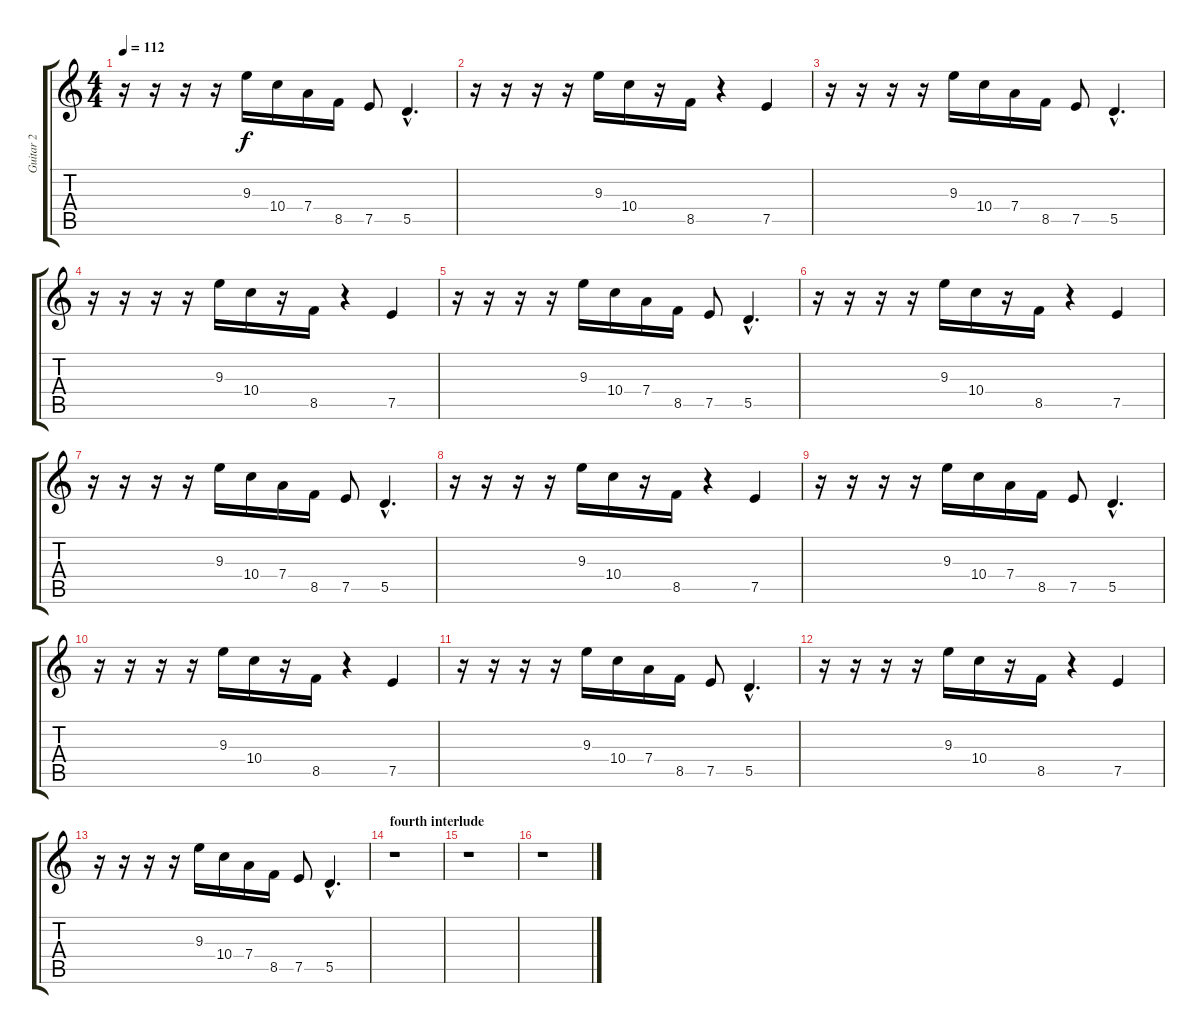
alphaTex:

\track ("Guitar 2" "Guitar 2") {instrument overdrivenguitar}
\staff {score tabs}
\tuning (E4 B3 G3 D3 A2 E2) {hide}
\ts (4 4)
\tempo 112
\clef g2
\ks c
r.16{dy f} r.16 r.16 r.16 9.3.16 10.4.16 7.4.16 8.5.16 7.5.8 5.5{hac}.4{d} |
r.16 r.16 r.16 r.16 9.3.16 10.4.16 r.16 8.5.16 r.4 7.5.4 |
r.16 r.16 r.16 r.16 9.3.16 10.4.16 7.4.16 8.5.16 7.5.8 5.5{hac}.4{d} |
r.16 r.16 r.16 r.16 9.3.16 10.4.16 r.16 8.5.16 r.4 7.5.4 |
r.16 r.16 r.16 r.16 9.3.16 10.4.16 7.4.16 8.5.16 7.5.8 5.5{hac}.4{d} |
r.16 r.16 r.16 r.16 9.3.16 10.4.16 r.16 8.5.16 r.4 7.5.4 |
r.16 r.16 r.16 r.16 9.3.16 10.4.16 7.4.16 8.5.16 7.5.8 5.5{hac}.4{d} |
r.16 r.16 r.16 r.16 9.3.16 10.4.16 r.16 8.5.16 r.4 7.5.4 |
r.16 r.16 r.16 r.16 9.3.16 10.4.16 7.4.16 8.5.16 7.5.8 5.5{hac}.4{d} |
r.16 r.16 r.16 r.16 9.3.16 10.4.16 r.16 8.5.16 r.4 7.5.4 |
r.16 r.16 r.16 r.16 9.3.16 10.4.16 7.4.16 8.5.16 7.5.8 5.5{hac}.4{d} |
r.16 r.16 r.16 r.16 9.3.16 10.4.16 r.16 8.5.16 r.4 7.5.4 |
r.16 r.16 r.16 r.16 9.3.16 10.4.16 7.4.16 8.5.16 7.5.8 5.5{hac}.4{d} |
\section ("" "fourth interlude")
r.1 |
r.1 |
r.1
